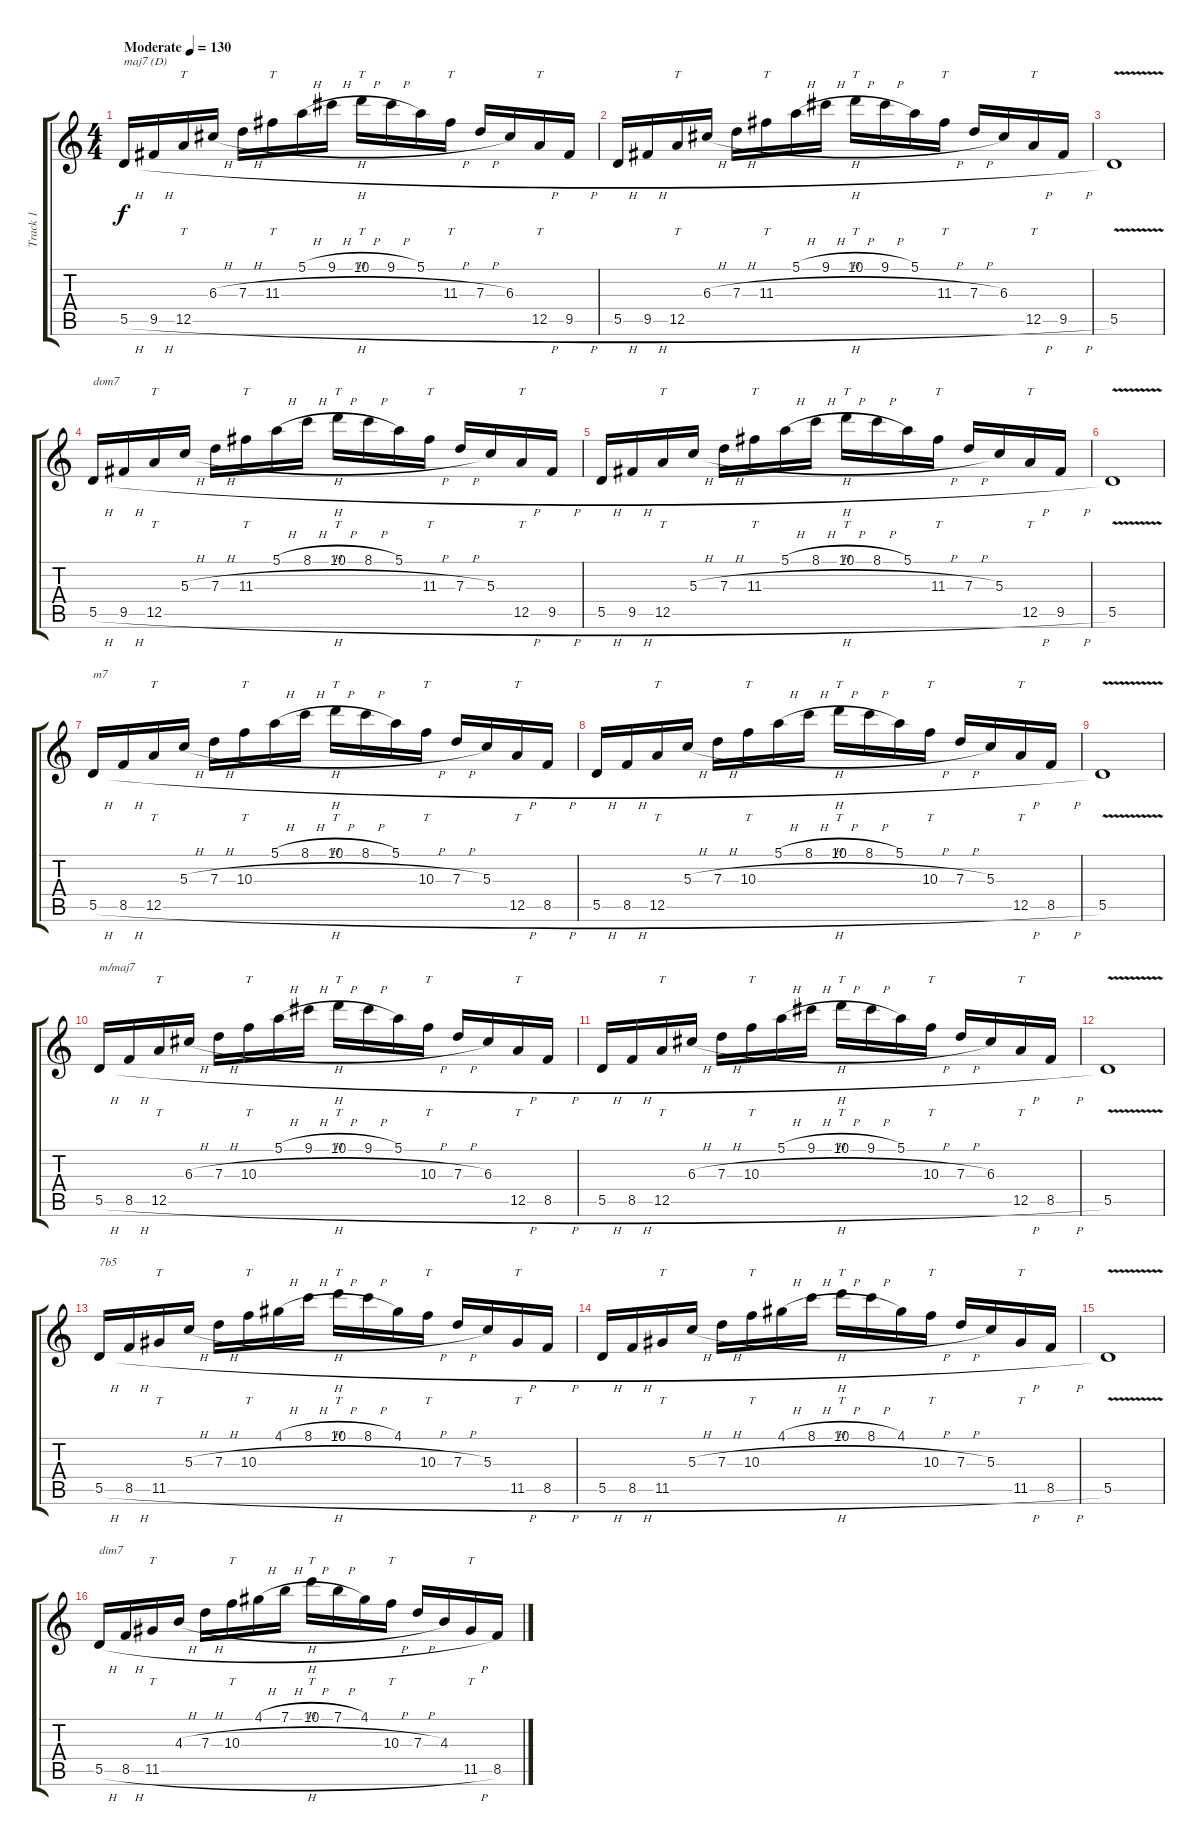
\track ("Track 1" "Track 1") {instrument acousticguitarsteel}
\staff {score tabs}
\tuning (E4 B3 G3 D3 A2 E2) {hide}
\ts (4 4)
\tempo (130 "Moderate")
\clef g2
\ks c
5.5{h}.16{txt "maj7 (D)" dy f instrument acousticguitarsteel} 9.5{h}.16 12.5{h}.16{tt} 6.3{h}.16 7.3{h}.16 11.3{h}.16{tt} 5.1{h}.16 9.1{h}.16 10.1{h}.16{tt} 9.1{h}.16 5.1.16 11.3{h}.16{tt} 7.3{h}.16 6.3.16 12.5{h}.16{tt} 9.5{h}.16 |
5.5{h}.16 9.5{h}.16 12.5{h}.16{tt} 6.3{h}.16 7.3{h}.16 11.3{h}.16{tt} 5.1{h}.16 9.1{h}.16 10.1{h}.16{tt} 9.1{h}.16 5.1.16 11.3{h}.16{tt} 7.3{h}.16 6.3.16 12.5{h}.16{tt} 9.5{h}.16 |
5.5{v}.1 |
5.5{h}.16{txt "dom7"} 9.5{h}.16 12.5{h}.16{tt} 5.3{h}.16 7.3{h}.16 11.3{h}.16{tt} 5.1{h}.16 8.1{h}.16 10.1{h}.16{tt} 8.1{h}.16 5.1.16 11.3{h}.16{tt} 7.3{h}.16 5.3.16 12.5{h}.16{tt} 9.5{h}.16 |
5.5{h}.16 9.5{h}.16 12.5{h}.16{tt} 5.3{h}.16 7.3{h}.16 11.3{h}.16{tt} 5.1{h}.16 8.1{h}.16 10.1{h}.16{tt} 8.1{h}.16 5.1.16 11.3{h}.16{tt} 7.3{h}.16 5.3.16 12.5{h}.16{tt} 9.5{h}.16 |
5.5{v}.1 |
5.5{h}.16{txt "m7"} 8.5{h}.16 12.5{h}.16{tt} 5.3{h}.16 7.3{h}.16 10.3{h}.16{tt} 5.1{h}.16 8.1{h}.16 10.1{h}.16{tt} 8.1{h}.16 5.1.16 10.3{h}.16{tt} 7.3{h}.16 5.3.16 12.5{h}.16{tt} 8.5{h}.16 |
5.5{h}.16 8.5{h}.16 12.5{h}.16{tt} 5.3{h}.16 7.3{h}.16 10.3{h}.16{tt} 5.1{h}.16 8.1{h}.16 10.1{h}.16{tt} 8.1{h}.16 5.1.16 10.3{h}.16{tt} 7.3{h}.16 5.3.16 12.5{h}.16{tt} 8.5{h}.16 |
5.5{v}.1 |
5.5{h}.16{txt "m/maj7"} 8.5{h}.16 12.5{h}.16{tt} 6.3{h}.16 7.3{h}.16 10.3{h}.16{tt} 5.1{h}.16 9.1{h}.16 10.1{h}.16{tt} 9.1{h}.16 5.1.16 10.3{h}.16{tt} 7.3{h}.16 6.3.16 12.5{h}.16{tt} 8.5{h}.16 |
5.5{h}.16 8.5{h}.16 12.5{h}.16{tt} 6.3{h}.16 7.3{h}.16 10.3{h}.16{tt} 5.1{h}.16 9.1{h}.16 10.1{h}.16{tt} 9.1{h}.16 5.1.16 10.3{h}.16{tt} 7.3{h}.16 6.3.16 12.5{h}.16{tt} 8.5{h}.16 |
5.5{v}.1 |
5.5{h}.16{txt "7b5"} 8.5{h}.16 11.5{h}.16{tt} 5.3{h}.16 7.3{h}.16 10.3{h}.16{tt} 4.1{h}.16 8.1{h}.16 10.1{h}.16{tt} 8.1{h}.16 4.1.16 10.3{h}.16{tt} 7.3{h}.16 5.3.16 11.5{h}.16{tt} 8.5{h}.16 |
5.5{h}.16 8.5{h}.16 11.5{h}.16{tt} 5.3{h}.16 7.3{h}.16 10.3{h}.16{tt} 4.1{h}.16 8.1{h}.16 10.1{h}.16{tt} 8.1{h}.16 4.1.16 10.3{h}.16{tt} 7.3{h}.16 5.3.16 11.5{h}.16{tt} 8.5{h}.16 |
5.5{v}.1 |
5.5{h}.16{txt "dim7"} 8.5{h}.16 11.5{h}.16{tt} 4.3{h}.16 7.3{h}.16 10.3{h}.16{tt} 4.1{h}.16 7.1{h}.16 10.1{h}.16{tt} 7.1{h}.16 4.1.16 10.3{h}.16{tt} 7.3{h}.16 4.3.16 11.5{h}.16{tt} 8.5{h}.16
